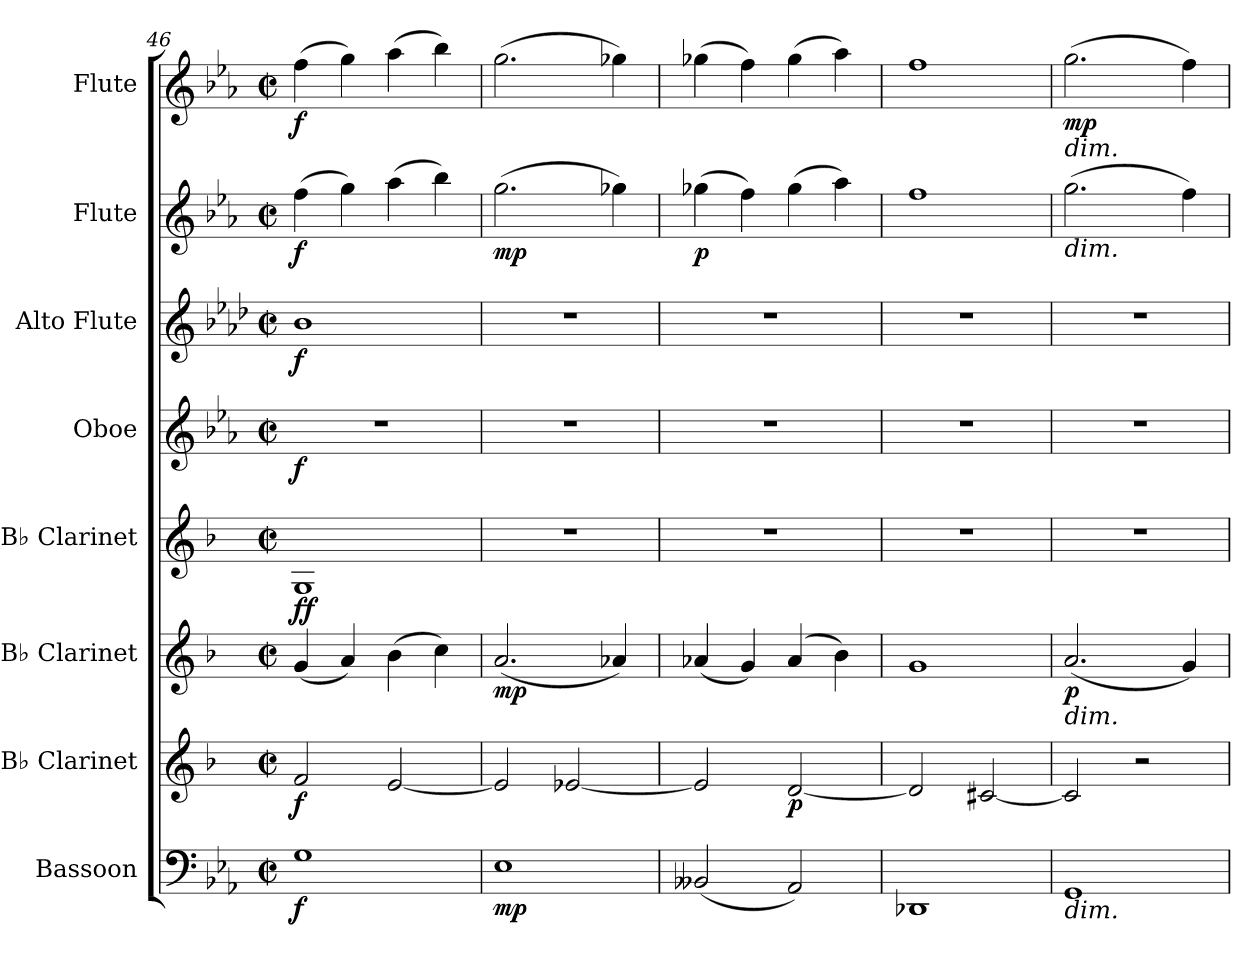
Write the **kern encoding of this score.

**kern	**dynam	**kern	**dynam	**kern	**dynam	**kern	**kern	**dynam	**kern	**dynam	**kern	**dynam	**kern	**dynam
*part8	*part8	*part7	*part7	*part6	*part6	*part5	*part4	*part4	*part3	*part3	*part2	*part2	*part1	*part1
*staff8	*staff8	*staff7	*staff7	*staff6	*staff6	*staff5	*staff4	*staff4	*staff3	*staff3	*staff2	*staff2	*staff1	*staff1
*I"Bassoon	*	*I"B♭ Clarinet	*	*I"B♭ Clarinet	*	*I"B♭ Clarinet	*I"Oboe	*	*I"Alto Flute	*	*I"Flute	*	*I"Flute	*
*I'Bsn.	*	*I'B♭ Cl.	*	*I'B♭ Cl.	*	*I'B♭ Cl.	*I'Ob.	*	*I'A. Fl.	*	*I'Fl.	*	*I'Fl.	*
*clefF4	*	*clefG2	*	*clefG2	*	*clefG2	*clefG2	*	*clefG2	*	*clefG2	*	*clefG2	*
*	*	*ITrd1c2	*	*ITrd1c2	*	*ITrd1c2	*	*	*ITrd3c5	*	*	*	*	*
*k[b-e-a-]	*	*k[b-e-a-]	*	*k[b-e-a-]	*	*k[b-e-a-]	*k[b-e-a-]	*	*k[b-e-a-]	*	*k[b-e-a-]	*	*k[b-e-a-]	*
*M2/2	*	*M2/2	*	*M2/2	*	*M2/2	*M2/2	*	*M2/2	*	*M2/2	*	*M2/2	*
*met(c|)	*	*met(c|)	*	*met(c|)	*	*met(c|)	*met(c|)	*	*met(c|)	*	*met(c|)	*	*met(c|)	*
=46	=46	=46	=46	=46	=46	=46	=46	=46	=46	=46	=46	=46	=46	=46
!	!LO:DY:b	!	!LO:DY:b	!	!LO:DY:b	!	!	!	!	!	!	!	!	!
!	!	!	!	!	!LO:DY:n=1:a	!	!	!LO:DY:b	!	!LO:DY:b	!	!LO:DY:b	!	!LO:DY:b
1G	f	2e-/	f	(<4f/	f f	1F	1r	f	1f	f	(>4ff\	f	(>4ff\	f
.	.	.	.	4g/)	.	.	.	.	.	.	4gg\)	.	4gg\)	.
.	.	[2d/	.	(>4a-\	.	.	.	.	.	.	(>4aa-\	.	(>4aa-\	.
.	.	.	.	4b-\)	.	.	.	.	.	.	4bb-\)	.	4bb-\)	.
=47	=47	=47	=47	=47	=47	=47	=47	=47	=47	=47	=47	=47	=47	=47
!	!LO:DY:b	!	!	!	!LO:DY:b	!	!	!	!	!	!	!LO:DY:b	!	!
1E-	mp	2d/]	.	(<2.g/	mp	1r	1r	.	1r	.	(>2.gg\	mp	(>2.gg\	.
.	.	[2d-X/	.	.	.	.	.	.	.	.	.	.	.	.
.	.	.	.	4g-X/)	.	.	.	.	.	.	4gg-X\)	.	4gg-X\)	.
!!LO:LB:g=z
=48	=48	=48	=48	=48	=48	=48	=48	=48	=48	=48	=48	=48	=48	=48
!	!	!	!	!	!	!	!	!	!	!	!	!LO:DY:b	!	!
(<2BB--X/	.	2d-/]	.	(<4g-X/	.	1r	1r	.	1r	.	(>4gg-X\	p	(>4gg-X\	.
.	.	.	.	4f/)	.	.	.	.	.	.	4ff\)	.	4ff\)	.
!	!	!	!LO:DY:b	!	!	!	!	!	!	!	!	!	!	!
2AA-/)	.	[2c/	p	(>4g-/	.	.	.	.	.	.	(>4gg-\	.	(>4gg-\	.
.	.	.	.	4a-\)	.	.	.	.	.	.	4aa-\)	.	4aa-\)	.
=49	=49	=49	=49	=49	=49	=49	=49	=49	=49	=49	=49	=49	=49	=49
1DD-X	.	2c/]	.	1f	.	1r	1r	.	1r	.	1ff	.	1ff	.
.	.	[2Bn/	.	.	.	.	.	.	.	.	.	.	.	.
=50	=50	=50	=50	=50	=50	=50	=50	=50	=50	=50	=50	=50	=50	=50
!	!	!	!	!	!	!	!	!	!	!	!	!	!LO:TX:b:i:t=dim.	!
!	!	!	!	!	!	!	!	!	!	!	!LO:TX:b:i:t=dim.	!	!	!
!	!	!	!	!LO:TX:b:i:t=dim.	!	!	!	!	!	!	!	!	!	!
!LO:TX:b:i:t=dim.	!	!	!	!	!	!	!	!	!	!	!	!	!	!
!	!	!	!	!	!LO:DY:b	!	!	!	!	!	!	!	!	!LO:DY:b
1GG	.	2B/]	.	(<2.g/	p	1r	1r	.	1r	.	(>2.gg\	.	(>2.gg\	mp
.	.	2r	.	.	.	.	.	.	.	.	.	.	.	.
.	.	.	.	4f/)	.	.	.	.	.	.	4ff\)	.	4ff\)	.
=	=	=	=	=	=	=	=	=	=	=	=	=	=	=
*-	*-	*-	*-	*-	*-	*-	*-	*-	*-	*-	*-	*-	*-	*-
